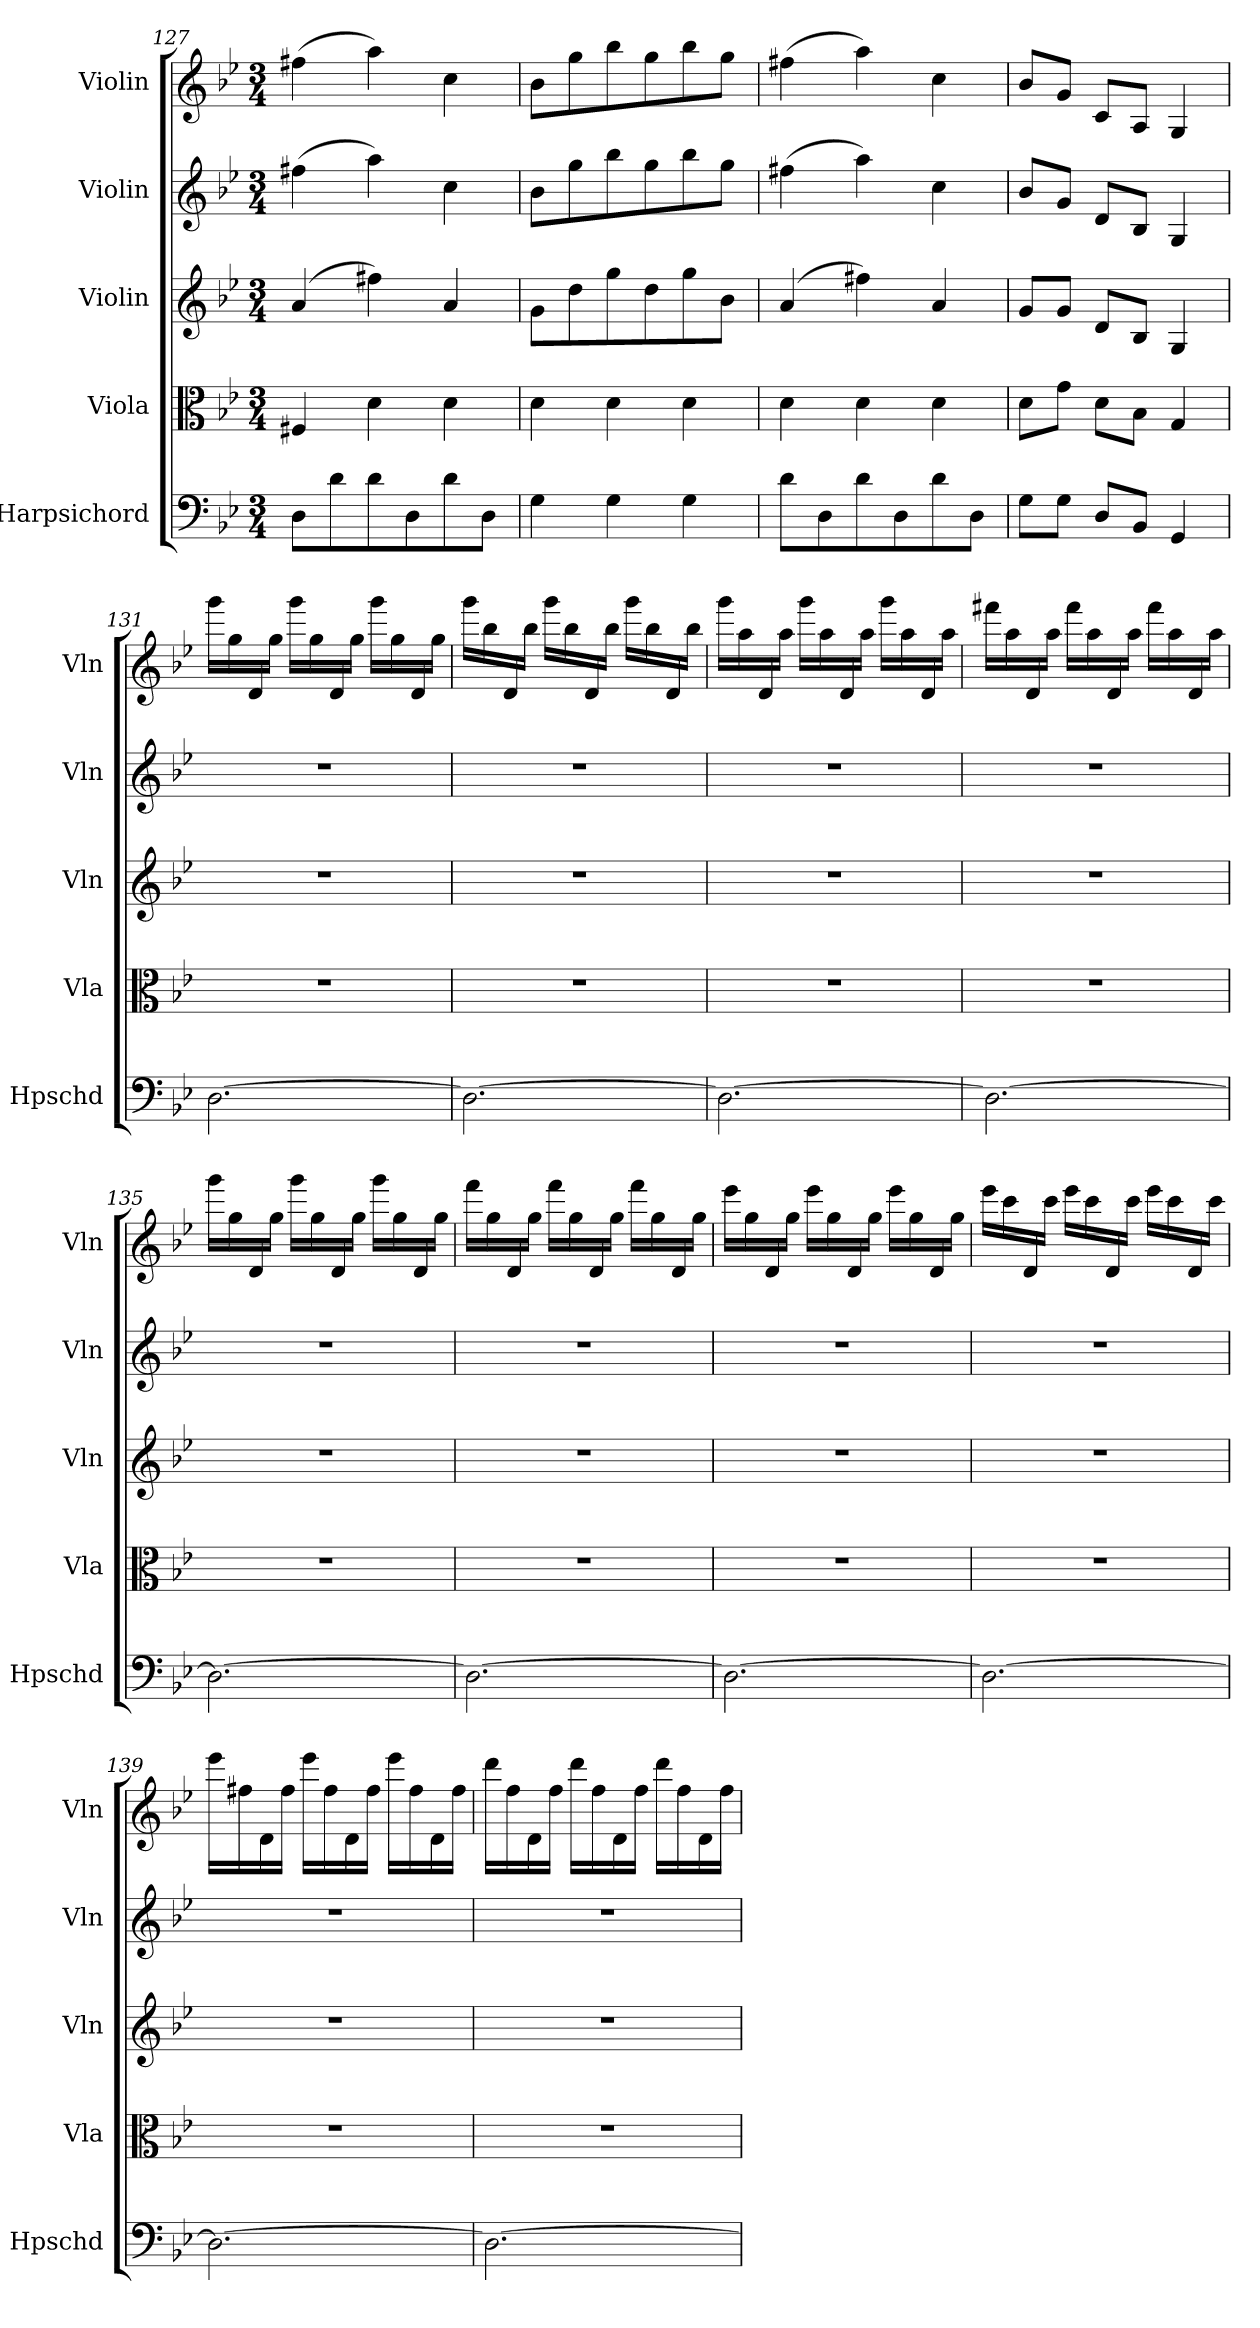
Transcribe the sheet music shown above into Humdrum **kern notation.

**kern	**kern	**kern	**kern	**kern
*part5	*part4	*part3	*part2	*part1
*staff5	*staff4	*staff3	*staff2	*staff1
*I"Harpsichord	*I"Viola	*I"Violin	*I"Violin	*I"Violin
*I'Hpschd	*I'Vla	*I'Vln	*I'Vln	*I'Vln
*clefF4	*clefC3	*clefG2	*clefG2	*clefG2
*k[b-e-]	*k[b-e-]	*k[b-e-]	*k[b-e-]	*k[b-e-]
*g:	*g:	*g:	*g:	*g:
*M3/4	*M3/4	*M3/4	*M3/4	*M3/4
=127	=127	=127	=127	=127
8D\L	4F#X/	(4a/	(4ff#X\	(4ff#X\
8d\	.	.	.	.
8d\	4d\	4ff#X\)	4aa\)	4aa\)
8D\	.	.	.	.
8d\	4d\	4a/	4cc\	4cc\
8D\J	.	.	.	.
=128	=128	=128	=128	=128
4G\	4d\	8g\L	8b-\L	8b-\L
.	.	8dd\	8gg\	8gg\
4G\	4d\	8gg\	8bb-\	8bb-\
.	.	8dd\	8gg\	8gg\
4G\	4d\	8gg\	8bb-\	8bb-\
.	.	8b-\J	8gg\J	8gg\J
=129	=129	=129	=129	=129
8d\L	4d\	(4a/	(4ff#X\	(4ff#X\
8D\	.	.	.	.
8d\	4d\	4ff#X\)	4aa\)	4aa\)
8D\	.	.	.	.
8d\	4d\	4a/	4cc\	4cc\
8D\J	.	.	.	.
=130	=130	=130	=130	=130
8G\L	8d\L	8g/L	8b-/L	8b-/L
8G\J	8g\J	8g/J	8g/J	8g/J
8D/L	8d\L	8d/L	8d/L	8c/L
8BB-/J	8B-\J	8B-/J	8B-/J	8A/J
4GG/	4G/	4G/	4G/	4G/
=131	=131	=131	=131	=131
[2.D\	2.r	2.r	2.r	16ggg\LL
.	.	.	.	16gg\
.	.	.	.	16d/
.	.	.	.	16gg\JJ
.	.	.	.	16ggg\LL
.	.	.	.	16gg\
.	.	.	.	16d/
.	.	.	.	16gg\JJ
.	.	.	.	16ggg\LL
.	.	.	.	16gg\
.	.	.	.	16d/
.	.	.	.	16gg\JJ
=132	=132	=132	=132	=132
2.D\_	2.r	2.r	2.r	16ggg\LL
.	.	.	.	16bb-\
.	.	.	.	16d/
.	.	.	.	16bb-\JJ
.	.	.	.	16ggg\LL
.	.	.	.	16bb-\
.	.	.	.	16d/
.	.	.	.	16bb-\JJ
.	.	.	.	16ggg\LL
.	.	.	.	16bb-\
.	.	.	.	16d/
.	.	.	.	16bb-\JJ
=133	=133	=133	=133	=133
2.D\_	2.r	2.r	2.r	16ggg\LL
.	.	.	.	16aa\
.	.	.	.	16d/
.	.	.	.	16aa\JJ
.	.	.	.	16ggg\LL
.	.	.	.	16aa\
.	.	.	.	16d/
.	.	.	.	16aa\JJ
.	.	.	.	16ggg\LL
.	.	.	.	16aa\
.	.	.	.	16d/
.	.	.	.	16aa\JJ
=134	=134	=134	=134	=134
2.D\_	2.r	2.r	2.r	16fff#X\LL
.	.	.	.	16aa\
.	.	.	.	16d/
.	.	.	.	16aa\JJ
.	.	.	.	16fff#\LL
.	.	.	.	16aa\
.	.	.	.	16d/
.	.	.	.	16aa\JJ
.	.	.	.	16fff#\LL
.	.	.	.	16aa\
.	.	.	.	16d/
.	.	.	.	16aa\JJ
=135	=135	=135	=135	=135
2.D\_	2.r	2.r	2.r	16ggg\LL
.	.	.	.	16gg\
.	.	.	.	16d/
.	.	.	.	16gg\JJ
.	.	.	.	16ggg\LL
.	.	.	.	16gg\
.	.	.	.	16d/
.	.	.	.	16gg\JJ
.	.	.	.	16ggg\LL
.	.	.	.	16gg\
.	.	.	.	16d/
.	.	.	.	16gg\JJ
=136	=136	=136	=136	=136
2.D\_	2.r	2.r	2.r	16fff\LL
.	.	.	.	16gg\
.	.	.	.	16d/
.	.	.	.	16gg\JJ
.	.	.	.	16fff\LL
.	.	.	.	16gg\
.	.	.	.	16d/
.	.	.	.	16gg\JJ
.	.	.	.	16fff\LL
.	.	.	.	16gg\
.	.	.	.	16d/
.	.	.	.	16gg\JJ
=137	=137	=137	=137	=137
2.D\_	2.r	2.r	2.r	16eee-\LL
.	.	.	.	16gg\
.	.	.	.	16d/
.	.	.	.	16gg\JJ
.	.	.	.	16eee-\LL
.	.	.	.	16gg\
.	.	.	.	16d/
.	.	.	.	16gg\JJ
.	.	.	.	16eee-\LL
.	.	.	.	16gg\
.	.	.	.	16d/
.	.	.	.	16gg\JJ
=138	=138	=138	=138	=138
2.D\_	2.r	2.r	2.r	16eee-\LL
.	.	.	.	16ccc\
.	.	.	.	16d/
.	.	.	.	16ccc\JJ
.	.	.	.	16eee-\LL
.	.	.	.	16ccc\
.	.	.	.	16d/
.	.	.	.	16ccc\JJ
.	.	.	.	16eee-\LL
.	.	.	.	16ccc\
.	.	.	.	16d/
.	.	.	.	16ccc\JJ
=139	=139	=139	=139	=139
2.D\_	2.r	2.r	2.r	16eee-\LL
.	.	.	.	16ff#X\
.	.	.	.	16d/
.	.	.	.	16ff#\JJ
.	.	.	.	16eee-\LL
.	.	.	.	16ff#\
.	.	.	.	16d/
.	.	.	.	16ff#\JJ
.	.	.	.	16eee-\LL
.	.	.	.	16ff#\
.	.	.	.	16d/
.	.	.	.	16ff#\JJ
=140	=140	=140	=140	=140
2.D\_	2.r	2.r	2.r	16ddd\LL
.	.	.	.	16ff\
.	.	.	.	16d/
.	.	.	.	16ff\JJ
.	.	.	.	16ddd\LL
.	.	.	.	16ff\
.	.	.	.	16d/
.	.	.	.	16ff\JJ
.	.	.	.	16ddd\LL
.	.	.	.	16ff\
.	.	.	.	16d/
.	.	.	.	16ff\JJ
=	=	=	=	=
*-	*-	*-	*-	*-
